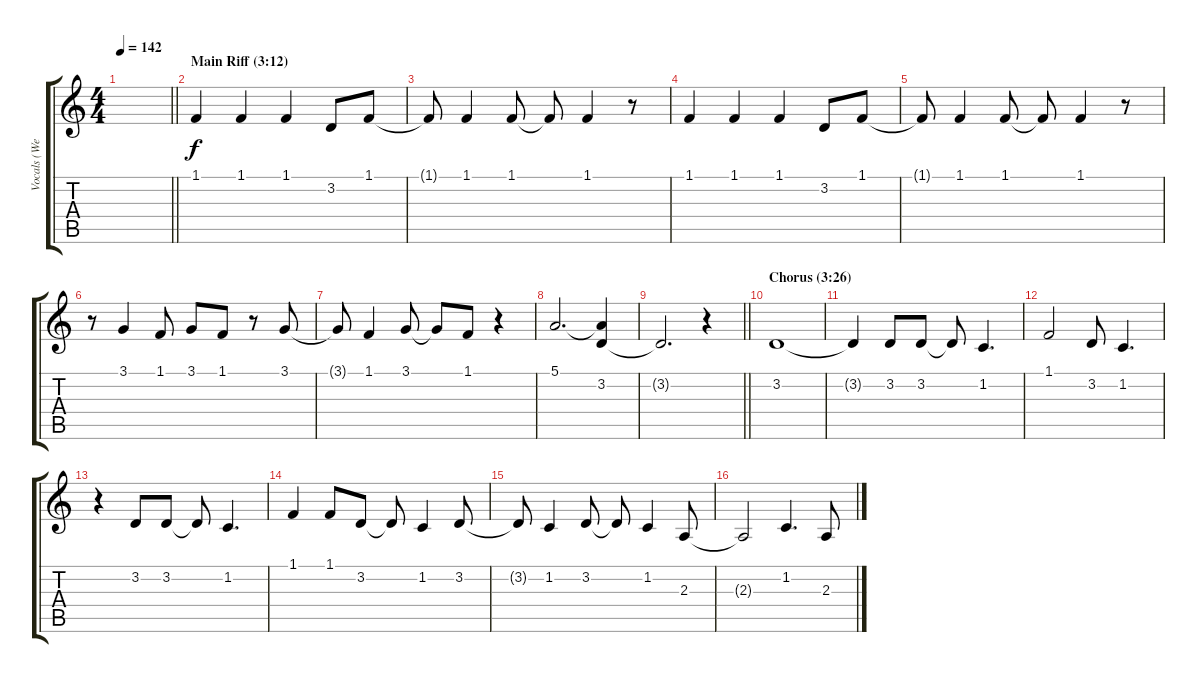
\track ("Vocals (Weiland)" "Vocals (We") {instrument clarinet}
\staff {score tabs}
\tuning (E4 B3 G3 D3 A2 E2) {hide}
\ts (4 4)
\tempo 142
\clef g2
\barLineRight lightlight
\ks c
|
\section ("" "Main Riff (3:12)")
1.1.4 1.1.4 1.1.4 3.2.8 1.1.8 |
1.1{t}.8 1.1.4 1.1.8 1.1{t}.8 1.1.4 r.8 |
1.1.4 1.1.4 1.1.4 3.2.8 1.1.8 |
1.1{t}.8 1.1.4 1.1.8 1.1{t}.8 1.1.4 r.8 |
r.8 3.1.4 1.1.8 3.1.8 1.1.8 r.8 3.1.8 |
3.1{t}.8 1.1.4 3.1.8 3.1{t}.8 1.1.8 r.4 |
5.1.2{d} (5.1{t} 3.2).4 |
\barLineRight lightlight
3.2{t}.2{d} r.4 |
\section ("" "Chorus (3:26)")
3.2.1 |
3.2{t}.4 3.2.8 3.2.8 3.2{t}.8 1.2.4{d} |
1.1.2 3.2.8 1.2.4{d} |
r.4 3.2.8 3.2.8 3.2{t}.8 1.2.4{d} |
1.1.4 1.1.8 3.2.8 3.2{t}.8 1.2.4 3.2.8 |
3.2{t}.8 1.2.4 3.2.8 3.2{t}.8 1.2.4 2.3.8 |
2.3{t}.2 1.2.4{d} 2.3.8
